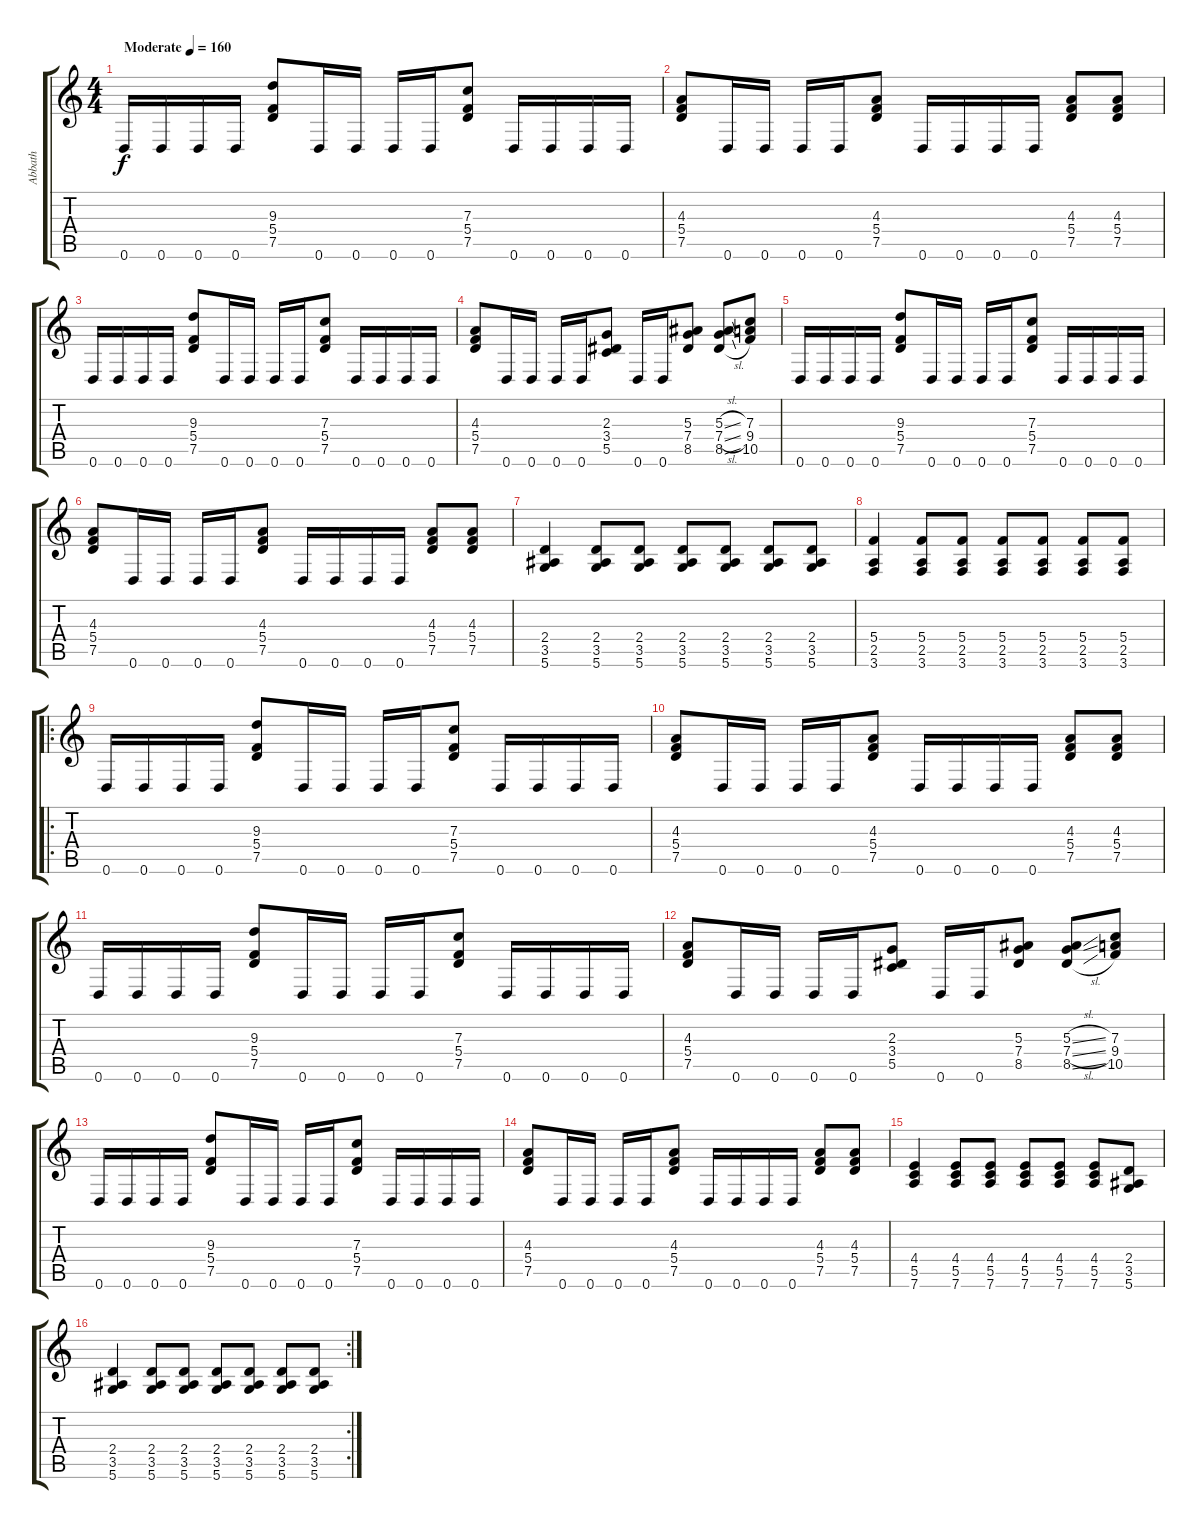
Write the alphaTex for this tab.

\track ("Abbath" "Abbath") {instrument distortionguitar}
\staff {score tabs}
\tuning (D4 A3 F3 C3 G2 D2) {hide}
\ts (4 4)
\tempo (160 "Moderate")
\clef g2
\ks c
0.6.16{dy f instrument distortionguitar} 0.6.16 0.6.16 0.6.16 (9.3 5.4 7.5).8 0.6.16 0.6.16 0.6.16 0.6.16 (7.3 5.4 7.5).8 0.6.16 0.6.16 0.6.16 0.6.16 |
(4.3 5.4 7.5).8 0.6.16 0.6.16 0.6.16 0.6.16 (4.3 5.4 7.5).8 0.6.16 0.6.16 0.6.16 0.6.16 (4.3 5.4 7.5).8 (4.3 5.4 7.5).8 |
0.6.16 0.6.16 0.6.16 0.6.16 (9.3 5.4 7.5).8 0.6.16 0.6.16 0.6.16 0.6.16 (7.3 5.4 7.5).8 0.6.16 0.6.16 0.6.16 0.6.16 |
(4.3 5.4 7.5).8 0.6.16 0.6.16 0.6.16 0.6.16 (2.3 3.4 5.5).8 0.6.16 0.6.16 (5.3 7.4 8.5).8 (5.3{sl} 7.4{sl} 8.5{sl}).8 (7.3 9.4 10.5).8 |
0.6.16 0.6.16 0.6.16 0.6.16 (9.3 5.4 7.5).8 0.6.16 0.6.16 0.6.16 0.6.16 (7.3 5.4 7.5).8 0.6.16 0.6.16 0.6.16 0.6.16 |
(4.3 5.4 7.5).8 0.6.16 0.6.16 0.6.16 0.6.16 (4.3 5.4 7.5).8 0.6.16 0.6.16 0.6.16 0.6.16 (4.3 5.4 7.5).8 (4.3 5.4 7.5).8 |
(2.4 3.5 5.6).4 (2.4 3.5 5.6).8 (2.4 3.5 5.6).8 (2.4 3.5 5.6).8 (2.4 3.5 5.6).8 (2.4 3.5 5.6).8 (2.4 3.5 5.6).8 |
(5.4 2.5 3.6).4 (5.4 2.5 3.6).8 (5.4 2.5 3.6).8 (5.4 2.5 3.6).8 (5.4 2.5 3.6).8 (5.4 2.5 3.6).8 (5.4 2.5 3.6).8 |
\ro
0.6.16 0.6.16 0.6.16 0.6.16 (9.3 5.4 7.5).8 0.6.16 0.6.16 0.6.16 0.6.16 (7.3 5.4 7.5).8 0.6.16 0.6.16 0.6.16 0.6.16 |
(4.3 5.4 7.5).8 0.6.16 0.6.16 0.6.16 0.6.16 (4.3 5.4 7.5).8 0.6.16 0.6.16 0.6.16 0.6.16 (4.3 5.4 7.5).8 (4.3 5.4 7.5).8 |
0.6.16 0.6.16 0.6.16 0.6.16 (9.3 5.4 7.5).8 0.6.16 0.6.16 0.6.16 0.6.16 (7.3 5.4 7.5).8 0.6.16 0.6.16 0.6.16 0.6.16 |
(4.3 5.4 7.5).8 0.6.16 0.6.16 0.6.16 0.6.16 (2.3 3.4 5.5).8 0.6.16 0.6.16 (5.3 7.4 8.5).8 (5.3{sl} 7.4{sl} 8.5{sl}).8 (7.3 9.4 10.5).8 |
0.6.16 0.6.16 0.6.16 0.6.16 (9.3 5.4 7.5).8 0.6.16 0.6.16 0.6.16 0.6.16 (7.3 5.4 7.5).8 0.6.16 0.6.16 0.6.16 0.6.16 |
(4.3 5.4 7.5).8 0.6.16 0.6.16 0.6.16 0.6.16 (4.3 5.4 7.5).8 0.6.16 0.6.16 0.6.16 0.6.16 (4.3 5.4 7.5).8 (4.3 5.4 7.5).8 |
(4.4 5.5 7.6).4 (4.4 5.5 7.6).8 (4.4 5.5 7.6).8 (4.4 5.5 7.6).8 (4.4 5.5 7.6).8 (4.4 5.5 7.6).8 (2.4 3.5 5.6).8 |
\rc 2
(2.4 3.5 5.6).4 (2.4 3.5 5.6).8 (2.4 3.5 5.6).8 (2.4 3.5 5.6).8 (2.4 3.5 5.6).8 (2.4 3.5 5.6).8 (2.4 3.5 5.6).8
